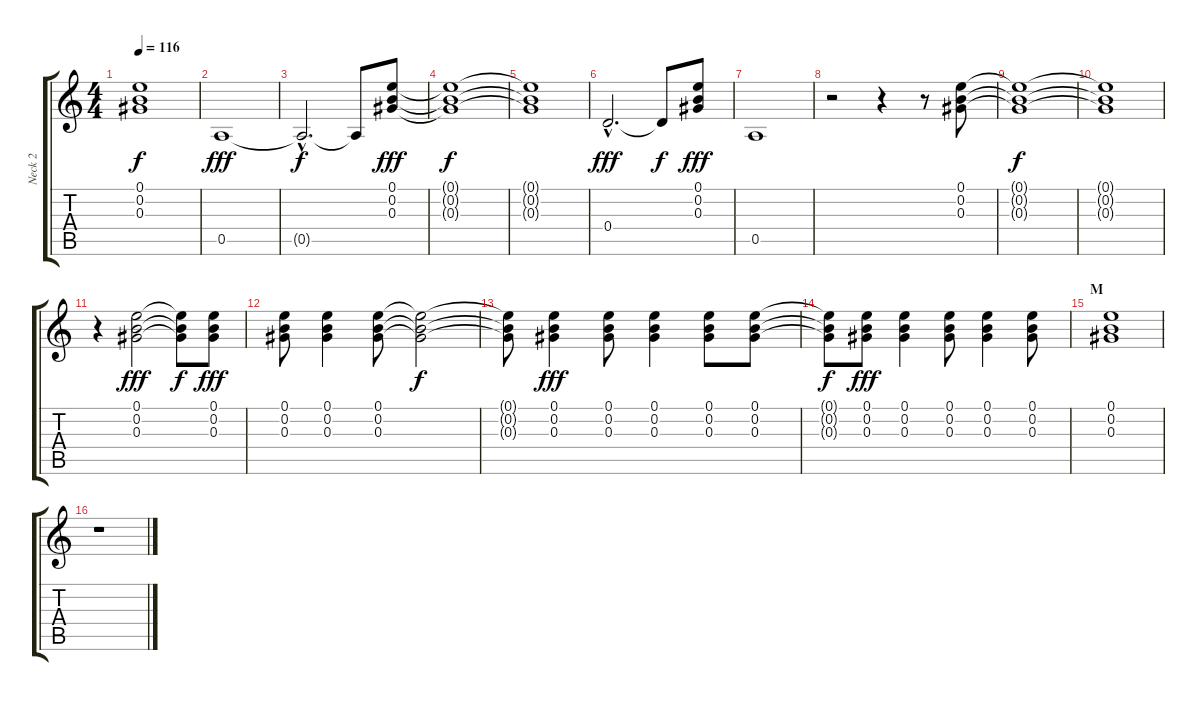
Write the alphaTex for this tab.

\track ("Neck 2" "Neck 2") {instrument electricguitarclean}
\staff {score tabs}
\tuning (E4 B3 Ab3 D3 A2 E2) {hide}
\ts (4 4)
\tempo 116
\clef g2
\ks c
(0.1{t} 0.2{t} 0.3{t}).1{dy f} |
0.5.1{dy fff} |
0.5{hac t}.2{d dy f} 0.5{t}.8 (0.1 0.2 0.3).8{dy fff} |
(0.1{t} 0.2{t} 0.3{t}).1{dy f} |
(0.1{t} 0.2{t} 0.3{t}).1 |
0.4{hac}.2{d dy fff} 0.4{t}.8{dy f} (0.1 0.2 0.3).8{dy fff} |
0.5.1 |
r.2 r.4 r.8 (0.1 0.2 0.3).8 |
(0.1{t} 0.2{t} 0.3{t}).1{dy f} |
(0.1{t} 0.2{t} 0.3{t}).1 |
r.4 (0.1 0.2 0.3).2{dy fff} (0.1{t} 0.2{t} 0.3{t}).8{dy f} (0.1 0.2 0.3).8{dy fff} |
(0.1 0.2 0.3).8 (0.1 0.2 0.3).4 (0.1 0.2 0.3).8 (0.1{t} 0.2{t} 0.3{t}).2{dy f} |
(0.1{t} 0.2{t} 0.3{t}).8 (0.1 0.2 0.3).4{dy fff} (0.1 0.2 0.3).8 (0.1 0.2 0.3).4 (0.1 0.2 0.3).8 (0.1 0.2 0.3).8 |
(0.1{t} 0.2{t} 0.3{t}).8{dy f} (0.1 0.2 0.3).8{dy fff} (0.1 0.2 0.3).4 (0.1 0.2 0.3).8 (0.1 0.2 0.3).4 (0.1 0.2 0.3).8 |
\section ("" "M")
(0.1 0.2 0.3).1 |
r.1
